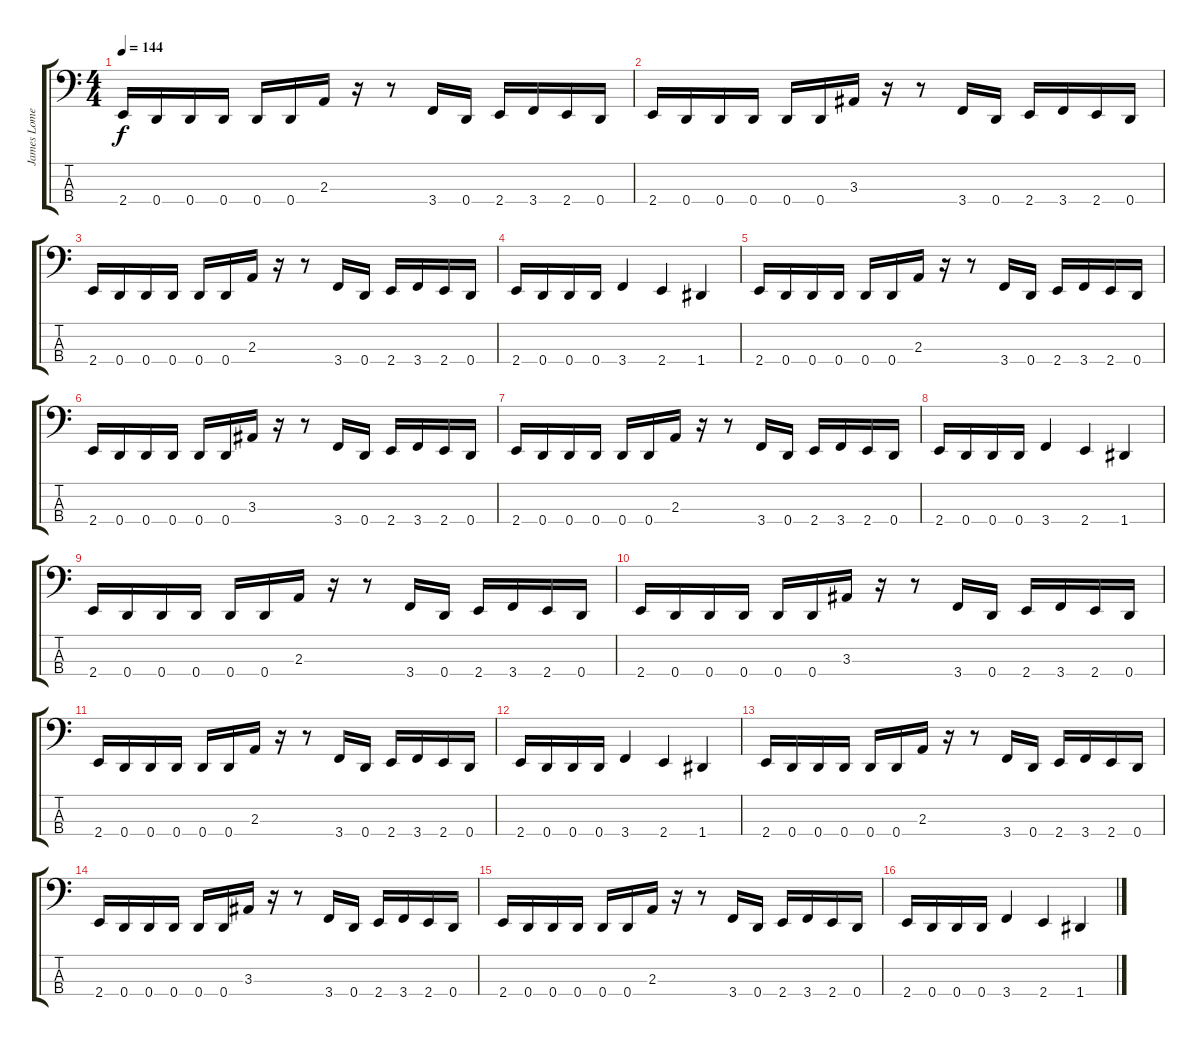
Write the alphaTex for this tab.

\track ("James Lomenzo" "James Lome") {instrument electricbassfinger}
\staff {score tabs}
\tuning (F2 C2 G1 D1) {hide}
\ts (4 4)
\tempo 144
\clef f4
\ks c
2.4.16{dy f} 0.4.16 0.4.16 0.4.16 0.4.16 0.4.16 2.3.16 r.16 r.8 3.4.16 0.4.16 2.4.16 3.4.16 2.4.16 0.4.16 |
2.4.16 0.4.16 0.4.16 0.4.16 0.4.16 0.4.16 3.3.16 r.16 r.8 3.4.16 0.4.16 2.4.16 3.4.16 2.4.16 0.4.16 |
2.4.16 0.4.16 0.4.16 0.4.16 0.4.16 0.4.16 2.3.16 r.16 r.8 3.4.16 0.4.16 2.4.16 3.4.16 2.4.16 0.4.16 |
2.4.16 0.4.16 0.4.16 0.4.16 3.4.4 2.4.4 1.4.4 |
2.4.16 0.4.16 0.4.16 0.4.16 0.4.16 0.4.16 2.3.16 r.16 r.8 3.4.16 0.4.16 2.4.16 3.4.16 2.4.16 0.4.16 |
2.4.16 0.4.16 0.4.16 0.4.16 0.4.16 0.4.16 3.3.16 r.16 r.8 3.4.16 0.4.16 2.4.16 3.4.16 2.4.16 0.4.16 |
2.4.16 0.4.16 0.4.16 0.4.16 0.4.16 0.4.16 2.3.16 r.16 r.8 3.4.16 0.4.16 2.4.16 3.4.16 2.4.16 0.4.16 |
2.4.16 0.4.16 0.4.16 0.4.16 3.4.4 2.4.4 1.4.4 |
2.4.16 0.4.16 0.4.16 0.4.16 0.4.16 0.4.16 2.3.16 r.16 r.8 3.4.16 0.4.16 2.4.16 3.4.16 2.4.16 0.4.16 |
2.4.16 0.4.16 0.4.16 0.4.16 0.4.16 0.4.16 3.3.16 r.16 r.8 3.4.16 0.4.16 2.4.16 3.4.16 2.4.16 0.4.16 |
2.4.16 0.4.16 0.4.16 0.4.16 0.4.16 0.4.16 2.3.16 r.16 r.8 3.4.16 0.4.16 2.4.16 3.4.16 2.4.16 0.4.16 |
2.4.16 0.4.16 0.4.16 0.4.16 3.4.4 2.4.4 1.4.4 |
2.4.16 0.4.16 0.4.16 0.4.16 0.4.16 0.4.16 2.3.16 r.16 r.8 3.4.16 0.4.16 2.4.16 3.4.16 2.4.16 0.4.16 |
2.4.16 0.4.16 0.4.16 0.4.16 0.4.16 0.4.16 3.3.16 r.16 r.8 3.4.16 0.4.16 2.4.16 3.4.16 2.4.16 0.4.16 |
2.4.16 0.4.16 0.4.16 0.4.16 0.4.16 0.4.16 2.3.16 r.16 r.8 3.4.16 0.4.16 2.4.16 3.4.16 2.4.16 0.4.16 |
2.4.16 0.4.16 0.4.16 0.4.16 3.4.4 2.4.4 1.4.4
